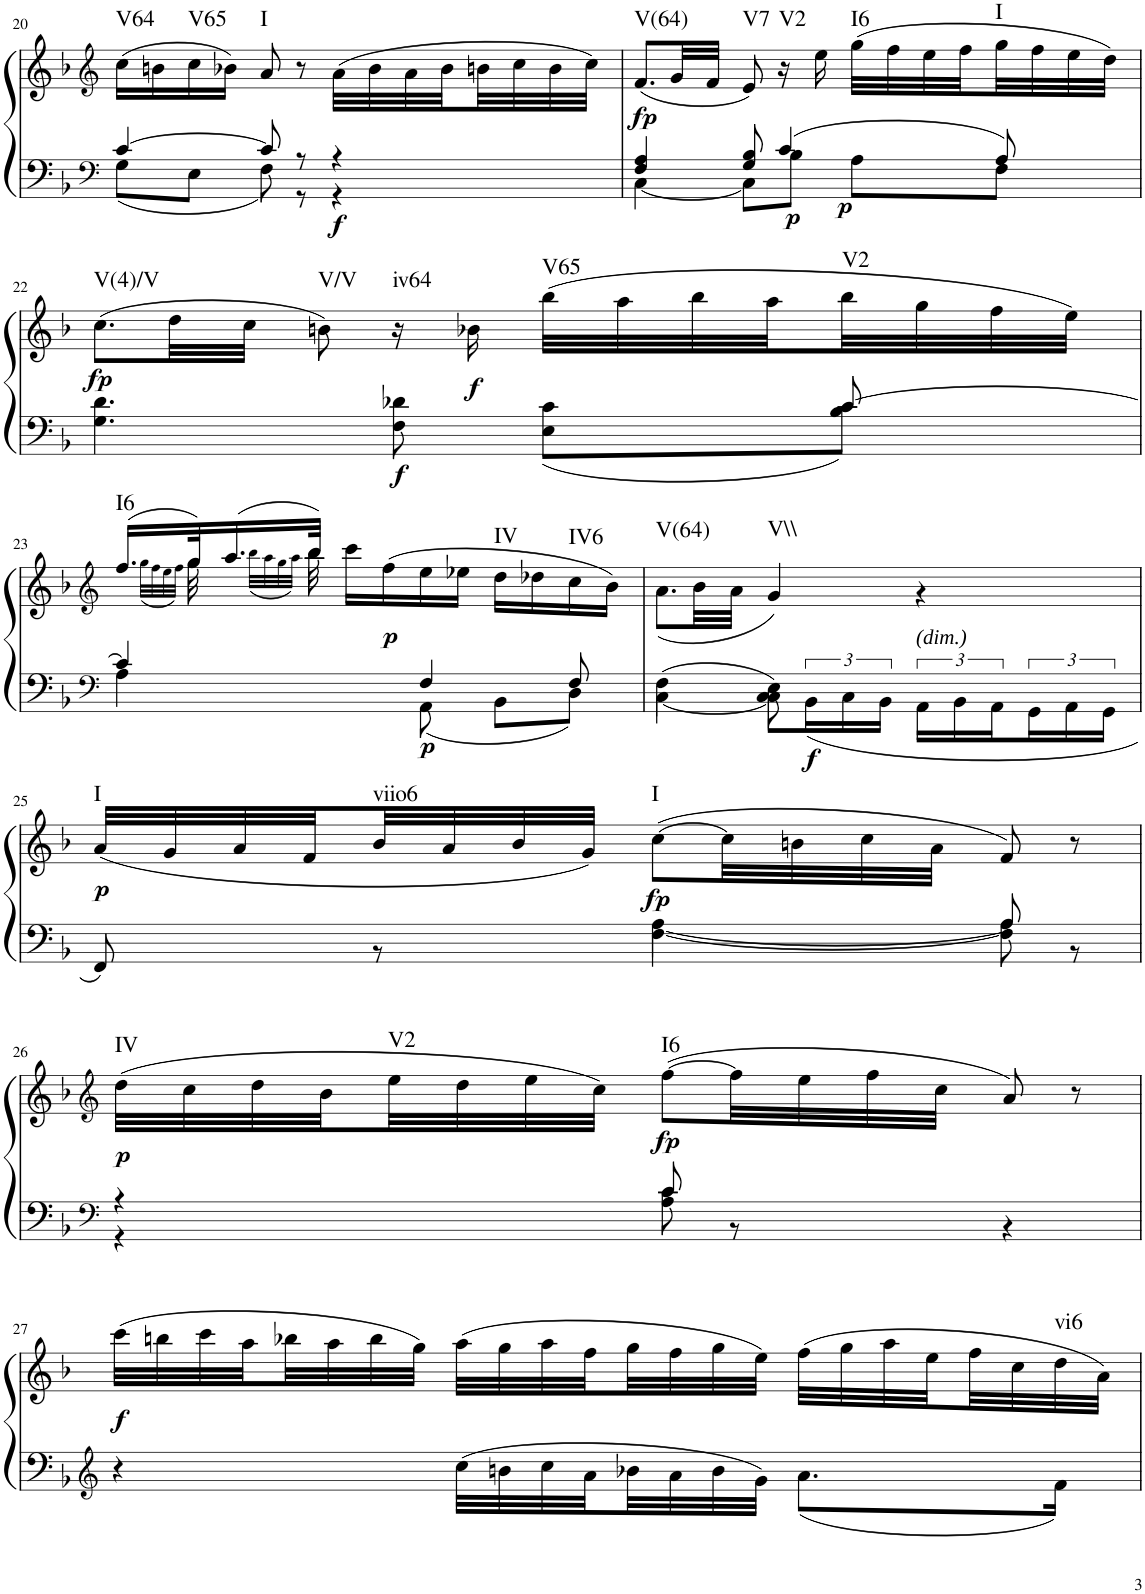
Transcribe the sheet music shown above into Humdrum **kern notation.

**kern	**kern	**dynam	**harte
*part1	*part1	*part1	*part1
*staff2	*staff1	*staff1/2	*
*I"Klavier linke Hand	*	*	*
!!LO:PB:g=z
*clefF4	*clefG2	*	*
*k[b-]	*k[b-]	*	*
*M3/4	*M3/4	*	*
=20	=20	=20	=20
*^	*	*	*
!	!	!	!	!LO:H:kt=V64
[4c/	8G\L	(16cc\LL	.	N
.	.	16bn\	.	.
!	!	!	!	!LO:H:kt=V65
.	8E\J	16cc\	.	N
.	.	16b-X\JJ)	.	.
!	!	!	!	!LO:H:kt=I
8c/]	8F\	8a/	.	N
8r	8r	8r	.	.
!	!	!	!LO:DY:b=2	!
4r	4r	(32a\LLL	f	.
.	.	32b-\	.	.
.	.	32a\	.	.
.	.	32b-\	.	.
.	.	32bn\	.	.
.	.	32cc\	.	.
.	.	32b\	.	.
.	.	32cc\JJJ)	.	.
=21	=21	=21	=21	=21
!	!	!	!LO:DY:b	!LO:H:kt=V(64)
4F/ 4A/	[4C\	(8.f/L	fp	N
.	.	32g/LL	.	.
.	.	32f/JJJ	.	.
!	!	!	!	!LO:H:kt=V7
8G/ 8B-/	8C\L]	8e/)	.	N
!	!	!	!LO:DY:b=2	!LO:H:kt=V2
4c/	8B-\J	16r	p	N
.	.	16ee\	.	.
!	!	!	!LO:DY:b=2	!LO:H:kt=I6
.	8A\L	(32gg\LLL	p	N
.	.	32ff\	.	.
.	.	32ee\	.	.
.	.	32ff\	.	.
!	!	!	!	!LO:H:kt=I
8A/	8F\J	32gg\	.	N
.	.	32ff\	.	.
.	.	32ee\	.	.
.	.	32dd\JJJ)	.	.
!!LO:LB:g=z
=22	=22	=22	=22	=22
!	!	!	!LO:DY:b	!LO:H:kt=V(4)/V
4ryy	4.G\ 4.d\	(8.cc\L	fp	N
.	.	32dd\LL	.	.
.	.	32cc\JJJ	.	.
!	!	!	!	!LO:H:kt=V/V
4ryy	.	8bn\)	.	N
!	!	!	!LO:DY:b=2	!LO:H:kt=iv64
.	8F\ 8d-X\	16r	f	N
!	!	!	!LO:DY:b	!
.	.	16b-X\	f	.
!	!	!	!	!LO:H:kt=V65
8ryy	8E\ 8c\L	(32bb-\LLL	.	N
.	.	32aa\	.	.
.	.	32bb-\	.	.
.	.	32aa\	.	.
!	!	!	!	!LO:H:kt=V2
[8c/	8B-\ 8c\J	32bb-\	.	N
.	.	32gg\	.	.
.	.	32ff\	.	.
.	.	32ee\JJJ)	.	.
!!LO:LB:g=z
=23	=23	=23	=23	=23
*clefF4	*	*clefG2	*	*
*	*	*^	*	*
!	!	!	!	!	!LO:H:kt=I6
4c/]	4A\	(16.ff/LL	16.ryy	.	N
.	.	.	(32qgg\LLL	.	.
.	.	.	32qff\	.	.
.	.	.	32qee\	.	.
.	.	.	32qff\JJJ)	.	.
.	.	32gg/K)	32gg\	.	.
.	.	(16.aa/	16.ryy	.	.
.	.	.	(32qbb-\LLL	.	.
.	.	.	32qaa\	.	.
.	.	.	32qgg\	.	.
.	.	.	32qaa\JJJ)	.	.
.	.	32bb-/JJk)	32bb-\	.	.
8ryy	8ryy	16ccc\LL	2ryy	.	.
!	!	!	!	!LO:DY:b	!
.	.	(16ff\	.	p	.
!	!	!	!	!LO:DY:b=2	!
4F/	8AA\	16ee\	.	p	.
.	.	16ee-X\JJ	.	.	.
!	!	!	!	!	!LO:H:kt=IV
.	8BB-\L	16dd\LL	.	.	N
.	.	16dd-X\	.	.	.
!	!	!	!	!	!LO:H:kt=IV6
8F/	8D\J	16cc\	.	.	N
.	.	16b-\JJ)	.	.	.
=24	=24	=24	=24	=24	=24
!	!	!	!	!	!LO:H:n=1:kt=V(64)
!	!	!	!	!	!LO:H:n=2:kt=V\\
4F\	[4C\	2.ryy	(8.a\L	.	N N
.	.	.	32b-\LL	.	.
.	.	.	32a\JJJ	.	.
8C\ 8E\	8C\L]	.	4g/)	.	.
!	!	!	!	!LO:DY:b=2	!
8ryy	24BB-\L	.	.	f	.
.	24C\	.	.	.	.
.	24BB-\JJ	.	.	.	.
!	!	!	!LO:TX:b:i:t=(dim.)	!	!
4ryy	24AA\LL	.	4r	.	.
.	24BB-\	.	.	.	.
.	24AA\	.	.	.	.
.	24GG\	.	.	.	.
.	24AA\	.	.	.	.
.	24GG\JJ	.	.	.	.
*	*	*v	*v	*	*
!!LO:LB:g=z
=25	=25	=25	=25	=25
!	!	!	!LO:DY:b	!LO:H:kt=I
4ryy	8FF/	(32a/LLL	p	N
.	.	32g/	.	.
.	.	32a/	.	.
.	.	32f/	.	.
!	!	!	!	!LO:H:kt=viio6
.	8r	32b-/	.	N
.	.	32a/	.	.
.	.	32b-/	.	.
.	.	32g/JJJ)	.	.
!	!	!	!LO:DY:b	!LO:H:kt=I
[4A\	[4F\	([8cc\L	fp	N
.	.	32cc\LL]	.	.
.	.	32bn\	.	.
.	.	32cc\	.	.
.	.	32a\JJJ	.	.
8A/]	8F\] 8A\	8f/)	.	.
8ryy	8r	8r	.	.
!!LO:LB:g=z
=26	=26	=26	=26	=26
*clefF4	*	*clefG2	*	*
!	!	!	!LO:DY:b	!LO:H:kt=IV
4r	4r	(32dd\LLL	p	N
.	.	32cc\	.	.
.	.	32dd\	.	.
.	.	32b-\	.	.
!	!	!	!	!LO:H:kt=V2
.	.	32ee\	.	N
.	.	32dd\	.	.
.	.	32ee\	.	.
.	.	32cc\JJJ)	.	.
!	!	!	!LO:DY:b	!LO:H:kt=I6
8c/	8A\ 8c\	([8ff\L	fp	N
8ryy	8r	32ff\LL]	.	.
.	.	32ee\	.	.
.	.	32ff\	.	.
.	.	32cc\JJJ	.	.
4ryy	4r	8a/)	.	.
.	.	8r	.	.
!!LO:LB:g=z
=27	=27	=27	=27	=27
*clefG2	*	*	*	*
!	!	!	!LO:DY:b	!
4r	2ryy	(32ccc\LLL	f	.
.	.	32bbn\	.	.
.	.	32ccc\	.	.
.	.	32aa\	.	.
.	.	32bb-X\	.	.
.	.	32aa\	.	.
.	.	32bb-\	.	.
.	.	32gg\JJJ)	.	.
32cc\LLL	.	(32aa\LLL	.	.
32bn\	.	32gg\	.	.
32cc\	.	32aa\	.	.
32a\	.	32ff\	.	.
32b-X\	.	32gg\	.	.
32a\	.	32ff\	.	.
32b-\	.	32gg\	.	.
32g\JJJ	.	32ee\JJJ)	.	.
4ryy	8.a\L	(32ff\LLL	.	.
.	.	32gg\	.	.
.	.	32aa\	.	.
.	.	32ee\	.	.
.	.	32ff\	.	.
.	.	32cc\	.	.
!	!	!	!	!LO:H:kt=vi6
.	16f\Jk	32dd\	.	N
.	.	32a\JJJ)	.	.
*v	*v	*	*	*
=	=	=	=
*-	*-	*-	*-
